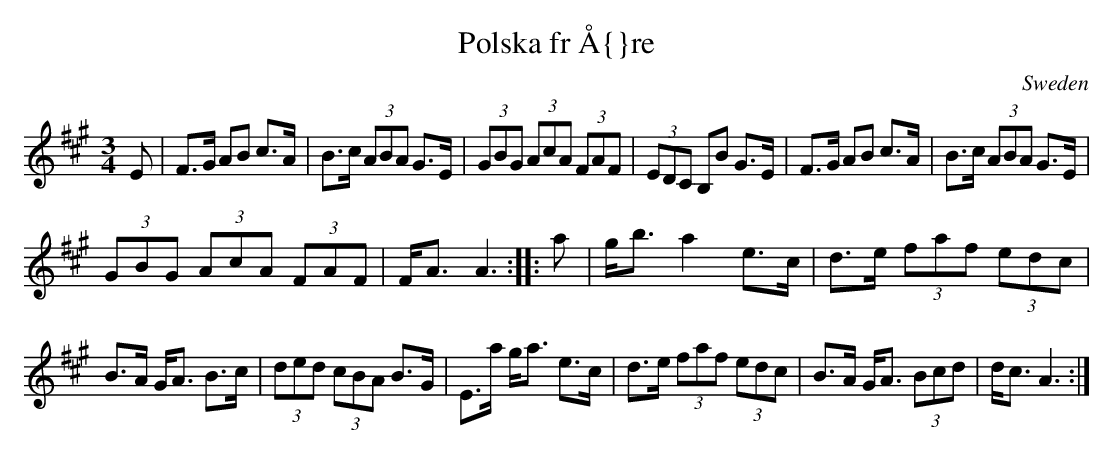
X:1
T:Polska fr \AA{}re
O:Sweden
M:3/4
K:A
E|\
F>G AB c>A|B>c (3ABA G>E| \
(3GBG (3AcA (3FAF| (3EDC B,B G>E|\
F>G AB c>A|B>c (3ABA G>E|
(3GBG (3AcA (3FAF|F<A A3 ::\
a|\
g<b a2 e>c|d>e (3faf (3edc |
B>A G<A B>c |(3ded (3cBA B>G |\
E>a g<a e>c|d>e (3faf (3edc|\
B>A G<A (3Bcd |d<c A3:|
